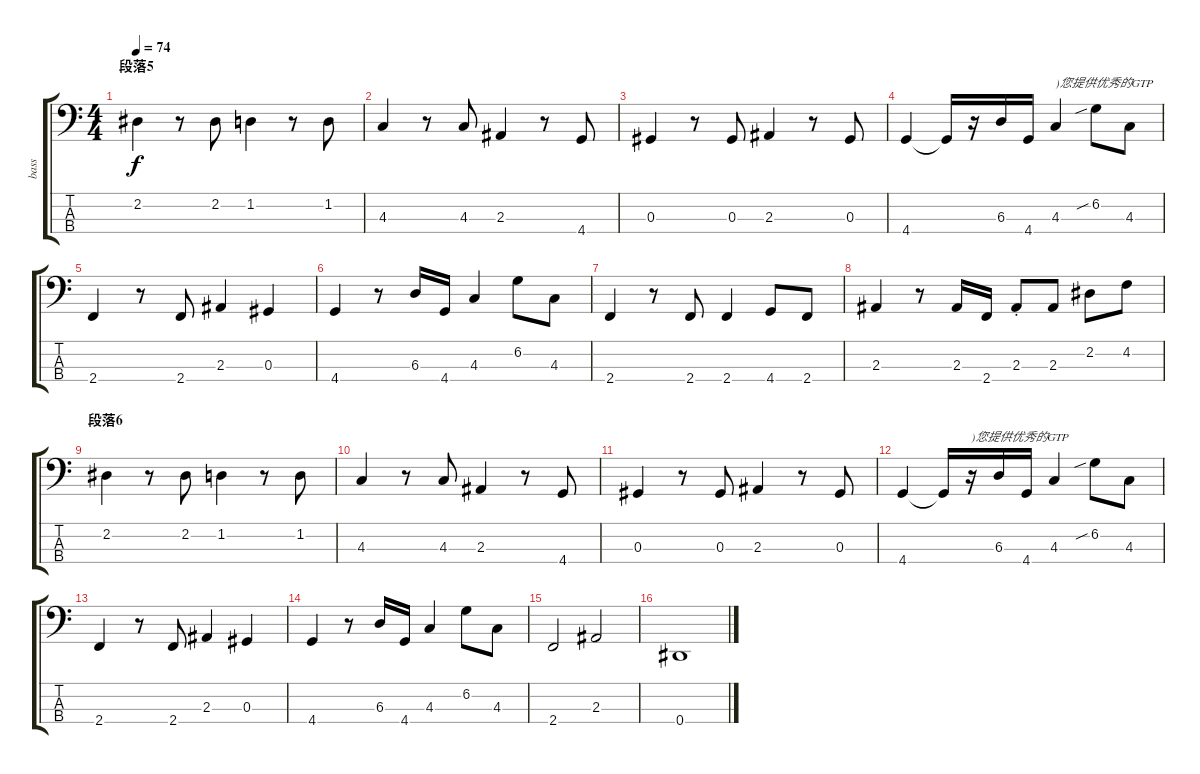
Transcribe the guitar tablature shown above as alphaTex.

\track ("bass" "bass") {instrument electricbassfinger}
\staff {score tabs}
\tuning (Gb2 Db2 Ab1 Eb1) {hide}
\ts (4 4)
\section ("" "段落5")
\tempo 74
\clef f4
\ks c
2.2.4{dy f} r.8 2.2.8 1.2.4 r.8 1.2.8 |
4.3.4 r.8 4.3.8 2.3.4 r.8 4.4.8 |
0.3.4 r.8 0.3.8 2.3.4 r.8 0.3.8 |
4.4.4 4.4{t}.16 r.16 6.3.16 4.4.16 4.3.4{txt ")您提供优秀的GTP"} 6.2{sib}.8 4.3.8 |
2.4.4 r.8 2.4.8 2.3.4 0.3.4 |
4.4.4 r.8 6.3.16 4.4.16 4.3.4 6.2.8 4.3.8 |
2.4.4 r.8 2.4.8 2.4.4 4.4.8 2.4.8 |
2.3.4 r.8 2.3.16 2.4.16 2.3{st}.8 2.3.8 2.2.8 4.2.8 |
\section ("" "段落6")
2.2.4 r.8 2.2.8 1.2.4 r.8 1.2.8 |
4.3.4 r.8 4.3.8 2.3.4 r.8 4.4.8 |
0.3.4 r.8 0.3.8 2.3.4 r.8 0.3.8 |
4.4.4 4.4{t}.16 r.16{txt ")您提供优秀的GTP"} 6.3.16 4.4.16 4.3.4 6.2{sib}.8 4.3.8 |
2.4.4 r.8 2.4.8 2.3.4 0.3.4 |
4.4.4 r.8 6.3.16 4.4.16 4.3.4 6.2.8 4.3.8 |
2.4.2 2.3.2 |
0.4.1
